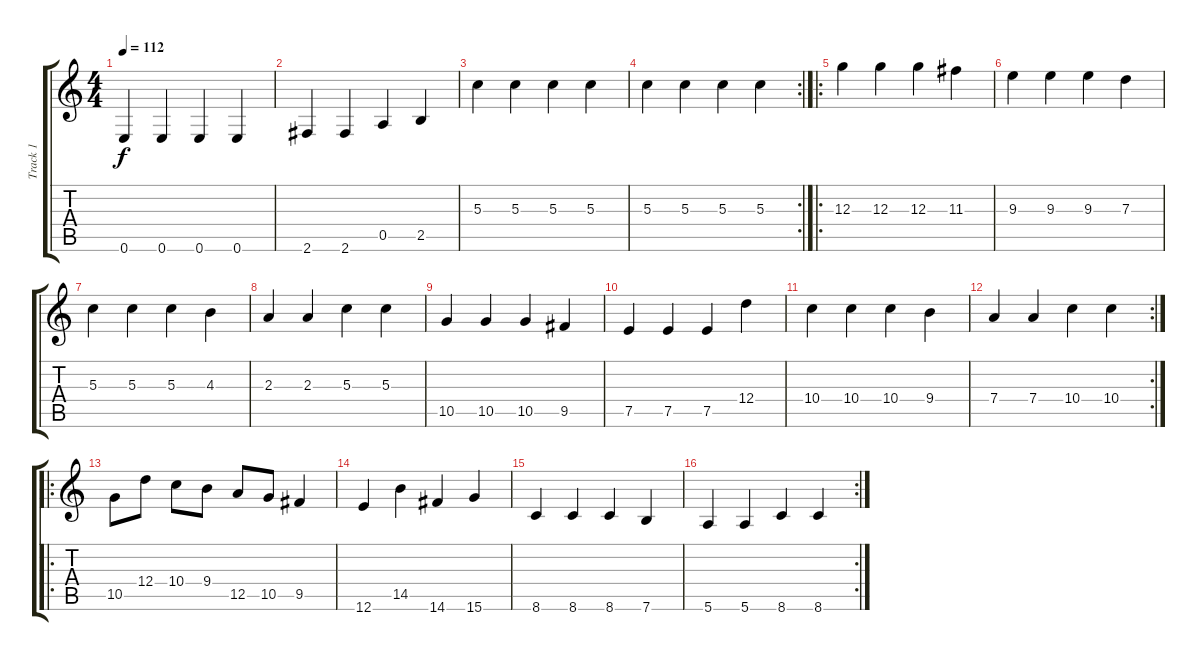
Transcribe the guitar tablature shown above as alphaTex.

\track ("Track 1" "Track 1") {instrument electricbassfinger}
\staff {score tabs}
\tuning (E4 B3 G3 D3 A2 E2) {hide}
\ts (4 4)
\tempo 112
\clef g2
\ks c
0.6.4{dy f} 0.6.4 0.6.4 0.6.4 |
2.6.4 2.6.4 0.5.4 2.5.4 |
5.3.4 5.3.4 5.3.4 5.3.4 |
\rc 2
5.3.4 5.3.4 5.3.4 5.3.4 |
\ro
12.3.4 12.3.4 12.3.4 11.3.4 |
9.3.4 9.3.4 9.3.4 7.3.4 |
5.3.4 5.3.4 5.3.4 4.3.4 |
2.3.4 2.3.4 5.3.4 5.3.4 |
10.5.4 10.5.4 10.5.4 9.5.4 |
7.5.4 7.5.4 7.5.4 12.4.4 |
10.4.4 10.4.4 10.4.4 9.4.4 |
\rc 2
7.4.4 7.4.4 10.4.4 10.4.4 |
\ro
10.5.8 12.4.8 10.4.8 9.4.8 12.5.8 10.5.8 9.5.4 |
12.6.4 14.5.4 14.6.4 15.6.4 |
8.6.4 8.6.4 8.6.4 7.6.4 |
\rc 2
5.6.4 5.6.4 8.6.4 8.6.4
